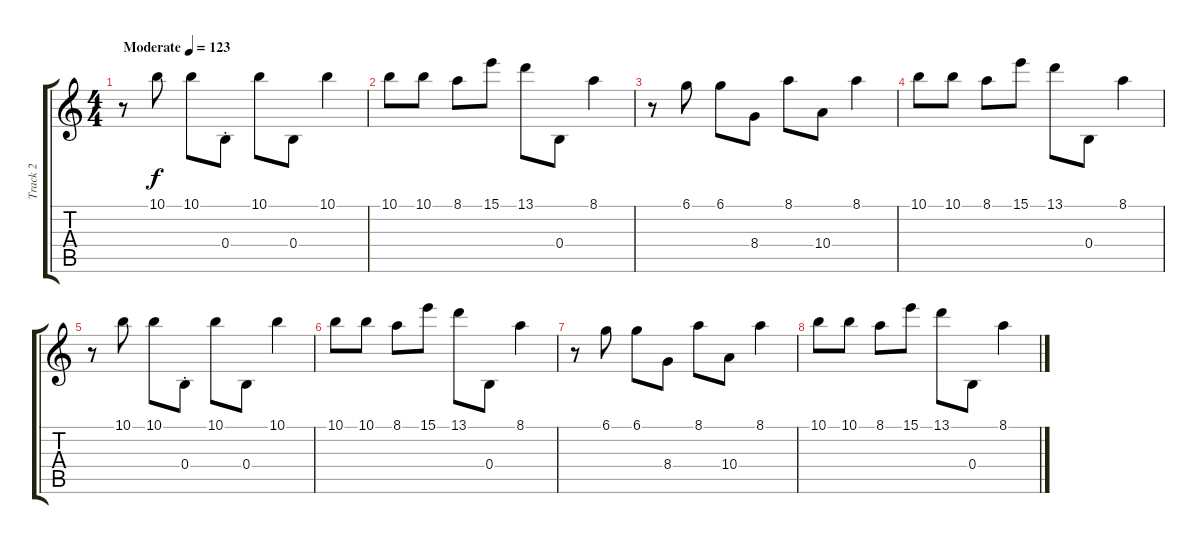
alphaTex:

\track ("Track 2" "Track 2") {instrument distortionguitar}
\staff {score tabs}
\tuning (Db4 Ab3 E3 B2 Gb2 B1) {hide}
\ts (4 4)
\tempo (123 "Moderate")
\clef g2
\ks c
r.8{dy f instrument distortionguitar} 10.1.8 10.1.8 0.4{st}.8 10.1.8 0.4.8 10.1.4 |
10.1.8 10.1.8 8.1.8 15.1.8 13.1.8 0.4.8 8.1.4 |
r.8 6.1.8 6.1.8 8.4.8 8.1.8 10.4.8 8.1.4 |
10.1.8 10.1.8 8.1.8 15.1.8 13.1.8 0.4.8 8.1.4 |
r.8 10.1.8 10.1.8 0.4{st}.8 10.1.8 0.4.8 10.1.4 |
10.1.8 10.1.8 8.1.8 15.1.8 13.1.8 0.4.8 8.1.4 |
r.8 6.1.8 6.1.8 8.4.8 8.1.8 10.4.8 8.1.4 |
10.1.8 10.1.8 8.1.8 15.1.8 13.1.8 0.4.8 8.1.4
